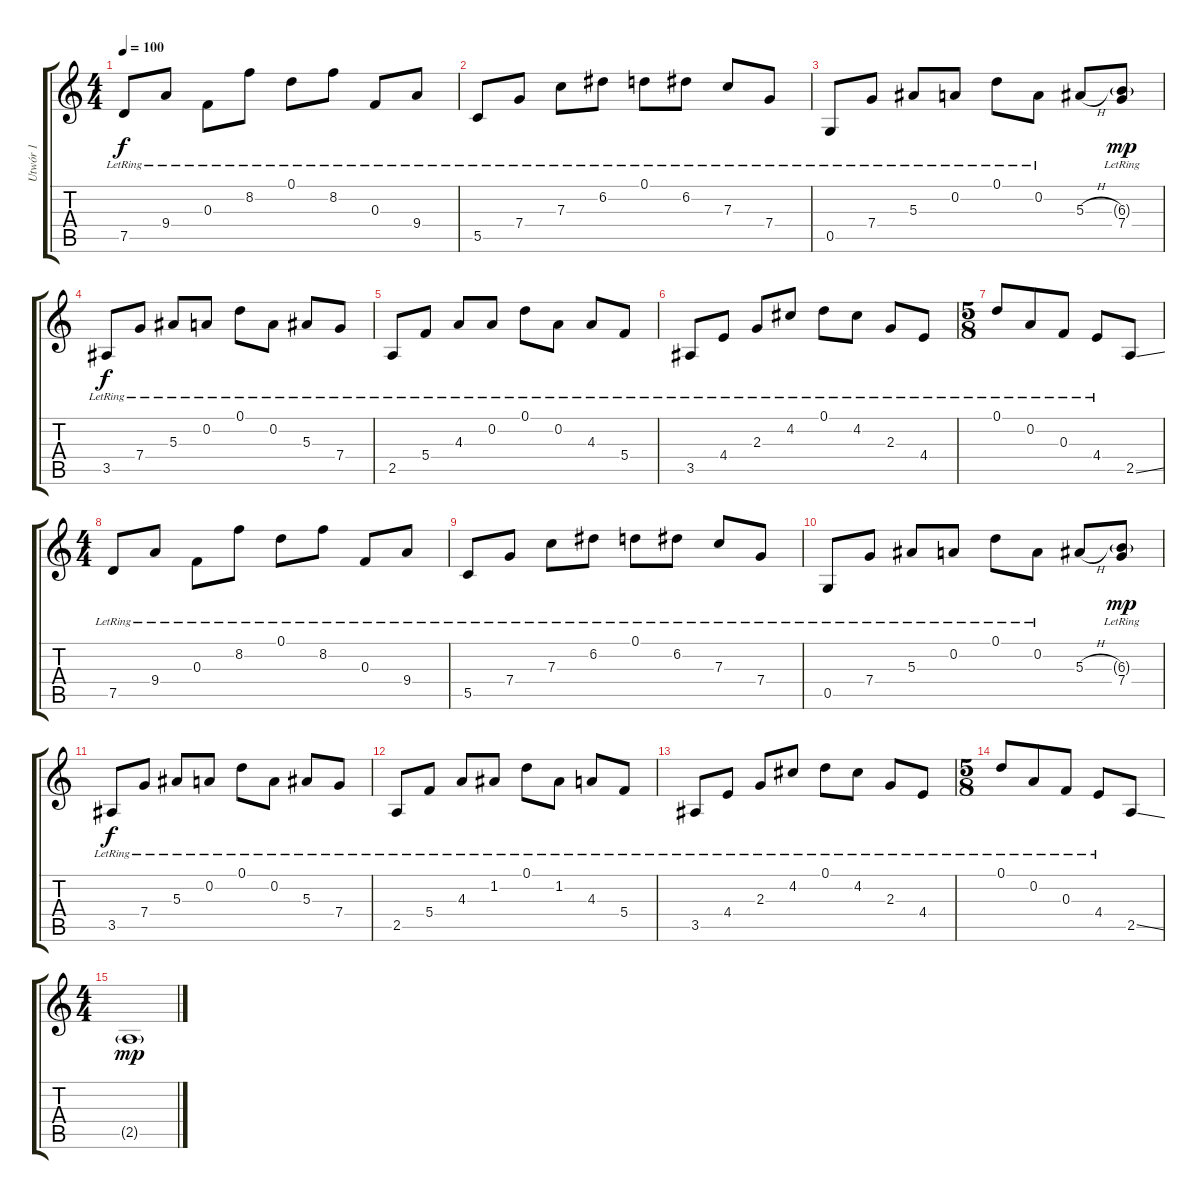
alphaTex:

\track ("Utwór 1" "Utwór 1") {instrument electricguitarjazz}
\staff {score tabs}
\tuning (D4 A3 F3 C3 G2 D2) {hide}
\ts (4 4)
\tempo 100
\clef g2
\ks c
7.5{lr}.8{dy f instrument electricguitarjazz} 9.4{lr}.8 0.3{lr}.8 8.2{lr}.8 0.1{lr}.8 8.2{lr}.8 0.3{lr}.8 9.4{lr}.8 |
5.5{lr}.8 7.4{lr}.8 7.3{lr}.8 6.2{lr}.8 0.1{lr}.8 6.2{lr}.8 7.3{lr}.8 7.4{lr}.8 |
0.5{lr}.8 7.4{lr}.8 5.3{lr}.8 0.2{lr}.8 0.1{lr}.8 0.2{lr}.8 5.3{h}.8 (6.3{g} 7.4{lr}).8{dy mp} |
3.5{lr}.8{dy f} 7.4{lr}.8 5.3{lr}.8 0.2{lr}.8 0.1{lr}.8 0.2{lr}.8 5.3{lr}.8 7.4{lr}.8 |
2.5{lr}.8 5.4{lr}.8 4.3{lr}.8 0.2{lr}.8 0.1{lr}.8 0.2{lr}.8 4.3{lr}.8 5.4{lr}.8 |
3.5{lr}.8 4.4{lr}.8 2.3{lr}.8 4.2{lr}.8 0.1{lr}.8 4.2{lr}.8 2.3{lr}.8 4.4{lr}.8 |
\ts (5 8)
0.1{lr}.8 0.2{lr}.8 0.3{lr}.8 4.4{lr}.8 2.5{ss}.8 |
\ts (4 4)
7.5{lr}.8 9.4{lr}.8 0.3{lr}.8 8.2{lr}.8 0.1{lr}.8 8.2{lr}.8 0.3{lr}.8 9.4{lr}.8 |
5.5{lr}.8 7.4{lr}.8 7.3{lr}.8 6.2{lr}.8 0.1{lr}.8 6.2{lr}.8 7.3{lr}.8 7.4{lr}.8 |
0.5{lr}.8 7.4{lr}.8 5.3{lr}.8 0.2{lr}.8 0.1{lr}.8 0.2{lr}.8 5.3{h}.8 (6.3{g} 7.4{lr}).8{dy mp} |
3.5{lr}.8{dy f} 7.4{lr}.8 5.3{lr}.8 0.2{lr}.8 0.1{lr}.8 0.2{lr}.8 5.3{lr}.8 7.4{lr}.8 |
2.5{lr}.8 5.4{lr}.8 4.3{lr}.8 1.2{lr}.8 0.1{lr}.8 1.2{lr}.8 4.3{lr}.8 5.4{lr}.8 |
3.5{lr}.8 4.4{lr}.8 2.3{lr}.8 4.2{lr}.8 0.1{lr}.8 4.2{lr}.8 2.3{lr}.8 4.4{lr}.8 |
\ts (5 8)
0.1{lr}.8 0.2{lr}.8 0.3{lr}.8 4.4{lr}.8 2.5{ss}.8 |
\ts (4 4)
2.5{g}.1{dy mp}
